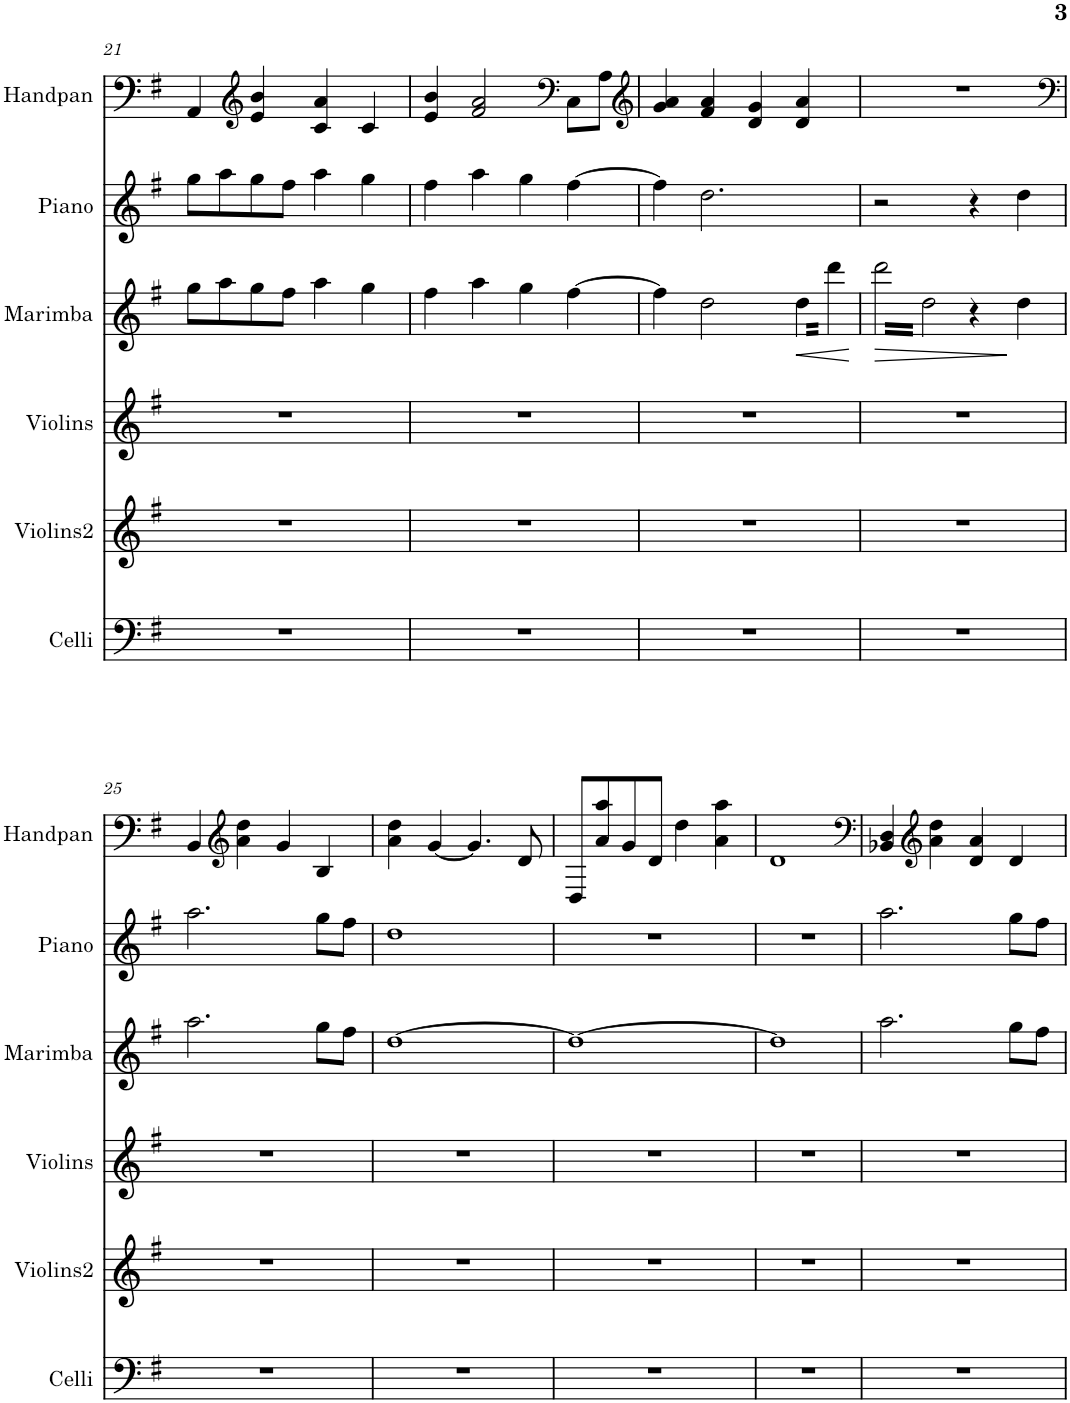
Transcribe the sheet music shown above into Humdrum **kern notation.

**kern	**kern	**kern	**kern	**dynam	**kern	**kern
*part6	*part5	*part4	*part3	*part3	*part2	*part1
*staff6	*staff5	*staff4	*staff3	*staff3	*staff2	*staff1
*I"Celli	*I"Violins2	*I"Violins	*I"Marimba	*	*I"Piano	*I"Handpan
*I'Celli	*I'Violins2	*I'Violins	*I'Marimba	*	*I'Piano	*I'Handpan
!!LO:PB:g=z
*clefF4	*clefG2	*clefG2	*clefG2	*	*clefG2	*clefF4
*k[f#]	*k[f#]	*k[f#]	*k[f#]	*	*k[f#]	*k[f#]
*M4/4	*M4/4	*M4/4	*M4/4	*	*M4/4	*M4/4
=21	=21	=21	=21	=21	=21	=21
1r	1r	1r	8gg\L	.	8gg\L	4AA/
.	.	.	8aa\	.	8aa\	.
*	*	*	*	*	*	*clefG2
.	.	.	8gg\	.	8gg\	4e/ 4b/
.	.	.	8ff#\J	.	8ff#\J	.
.	.	.	4aa\	.	4aa\	4c/ 4a/
.	.	.	4gg\	.	4gg\	4c/
=22	=22	=22	=22	=22	=22	=22
1r	1r	1r	4ff#\	.	4ff#\	4e/ 4b/
.	.	.	4aa\	.	4aa\	2f#/ 2a/
.	.	.	4gg\	.	4gg\	.
*	*	*	*	*	*	*clefF4
.	.	.	[4ff#\	.	[4ff#\	8C\L
.	.	.	.	.	.	8A\J
=23	=23	=23	=23	=23	=23	=23
*	*	*	*	*	*	*clefG2
1r	1r	1r	4ff#\]	.	4ff#\]	4g/ 4a/
.	.	.	2dd\	.	2.dd\	4f#/ 4a/
.	.	.	.	.	.	4d/ 4g/
!	!	!	!	!LO:HP:b	!	!
*	*	*	*tremolo	*	*	*
.	.	.	32dd\LLL	<	.	4d/ 4a/
.	.	.	32ddd\	.	.	.
.	.	.	32dd\	.	.	.
.	.	.	32ddd\	.	.	.
.	.	.	32dd\	.	.	.
.	.	.	32ddd\	.	.	.
.	.	.	32dd\	.	.	.
.	.	.	32ddd\JJJ	.	.	.
.	.	.	.	[	.	.
=24	=24	=24	=24	=24	=24	=24
!	!	!	!	!LO:HP:b	!	!
1r	1r	1r	32ddd\LLL	>	2r	1r
.	.	.	32dd\	.	.	.
.	.	.	32ddd\	.	.	.
.	.	.	32dd\	.	.	.
.	.	.	32ddd\	.	.	.
.	.	.	32dd\	.	.	.
.	.	.	32ddd\	.	.	.
.	.	.	32dd\	.	.	.
.	.	.	32ddd\	.	.	.
.	.	.	32dd\	.	.	.
.	.	.	32ddd\	.	.	.
.	.	.	32dd\	.	.	.
.	.	.	32ddd\	.	.	.
.	.	.	32dd\	.	.	.
.	.	.	32ddd\	.	.	.
.	.	.	32dd\JJJ	.	.	.
*	*	*	*Xtremolo	*	*	*
.	.	.	4r	.	4r	.
.	.	.	.	.	.	.
.	.	.	.	.	.	.
.	.	.	.	.	.	.
.	.	.	.	.	.	.
.	.	.	.	.	.	.
.	.	.	.	.	.	.
.	.	.	.	.	.	.
.	.	.	4dd\	]	4dd\	.
!!LO:LB:g=z
=25	=25	=25	=25	=25	=25	=25
*	*	*	*	*	*	*clefF4
1r	1r	1r	2.aa\	.	2.aa\	4BB/
*	*	*	*	*	*	*clefG2
.	.	.	.	.	.	4a\ 4dd\
.	.	.	.	.	.	4g/
.	.	.	8gg\L	.	8gg\L	4B/
.	.	.	8ff#\J	.	8ff#\J	.
=26	=26	=26	=26	=26	=26	=26
1r	1r	1r	[1dd	.	1dd	4a\ 4dd\
.	.	.	.	.	.	[4g/
.	.	.	.	.	.	4.g/]
.	.	.	.	.	.	8d/
=27	=27	=27	=27	=27	=27	=27
1r	1r	1r	1dd_	.	1r	8D/L
.	.	.	.	.	.	8a/ 8aa/
.	.	.	.	.	.	8g/
.	.	.	.	.	.	8d/J
.	.	.	.	.	.	4dd\
.	.	.	.	.	.	4a\ 4aa\
=28	=28	=28	=28	=28	=28	=28
1r	1r	1r	1dd]	.	1r	1d
=29	=29	=29	=29	=29	=29	=29
*	*	*	*	*	*	*clefF4
1r	1r	1r	2.aa\	.	2.aa\	4BB-X/ 4D/
*	*	*	*	*	*	*clefG2
.	.	.	.	.	.	4a\ 4dd\
.	.	.	.	.	.	4d/ 4a/
.	.	.	8gg\L	.	8gg\L	4d/
.	.	.	8ff#\J	.	8ff#\J	.
=	=	=	=	=	=	=
*-	*-	*-	*-	*-	*-	*-
